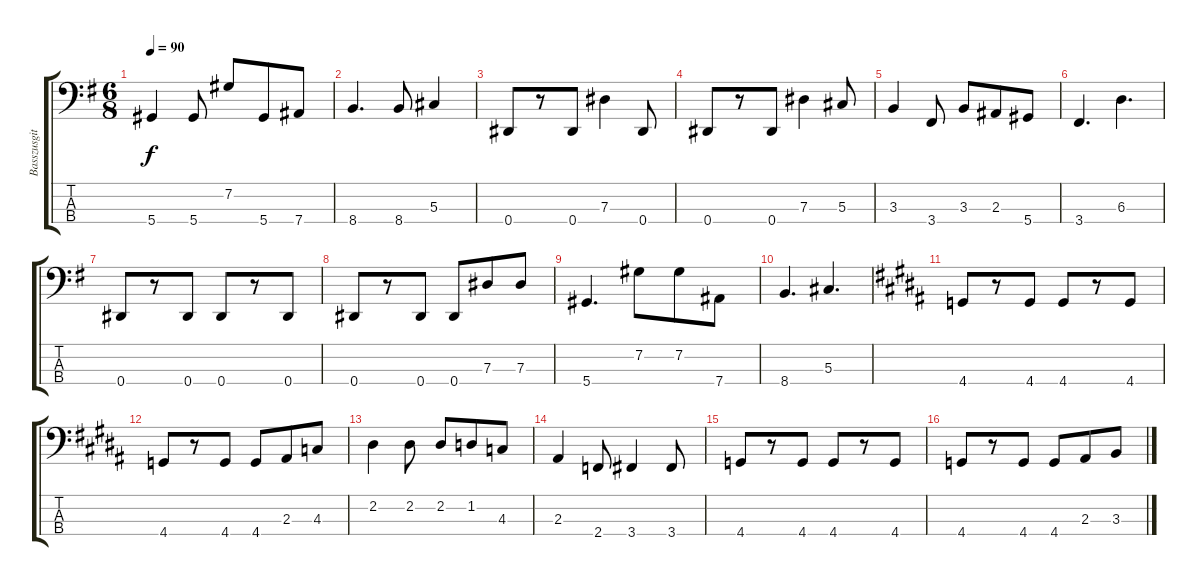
\track ("Basszusgitár (Barry Dunaway)" "Basszusgit") {instrument electricbassfinger}
\staff {score tabs}
\tuning (Gb2 Db2 Ab1 Eb1) {hide}
\ts (6 8)
\tempo 90
\clef f4
\ks g
5.4.4{dy f} 5.4.8 7.2.8 5.4.8 7.4.8 |
8.4.4{d} 8.4.8 5.3.4 |
0.4.8 r.8 0.4.8 7.3.4 0.4.8 |
0.4.8 r.8 0.4.8 7.3.4 5.3.8 |
3.3.4 3.4.8 3.3.8 2.3.8 5.4.8 |
3.4.4{d} 6.3.4{d} |
0.4.8 r.8 0.4.8 0.4.8 r.8 0.4.8 |
0.4.8 r.8 0.4.8 0.4.8 7.3.8 7.3.8 |
5.4.4{d} 7.2.8 7.2.8 7.4.8 |
8.4.4{d} 5.3.4{d} |
\ks b
4.4.8 r.8 4.4.8 4.4.8 r.8 4.4.8 |
4.4.8 r.8 4.4.8 4.4.8 2.3.8 4.3.8 |
2.2.4 2.2.8 2.2.8 1.2.8 4.3.8 |
2.3.4 2.4.8 3.4.4 3.4.8 |
4.4.8 r.8 4.4.8 4.4.8 r.8 4.4.8 |
4.4.8 r.8 4.4.8 4.4.8 2.3.8 3.3.8
